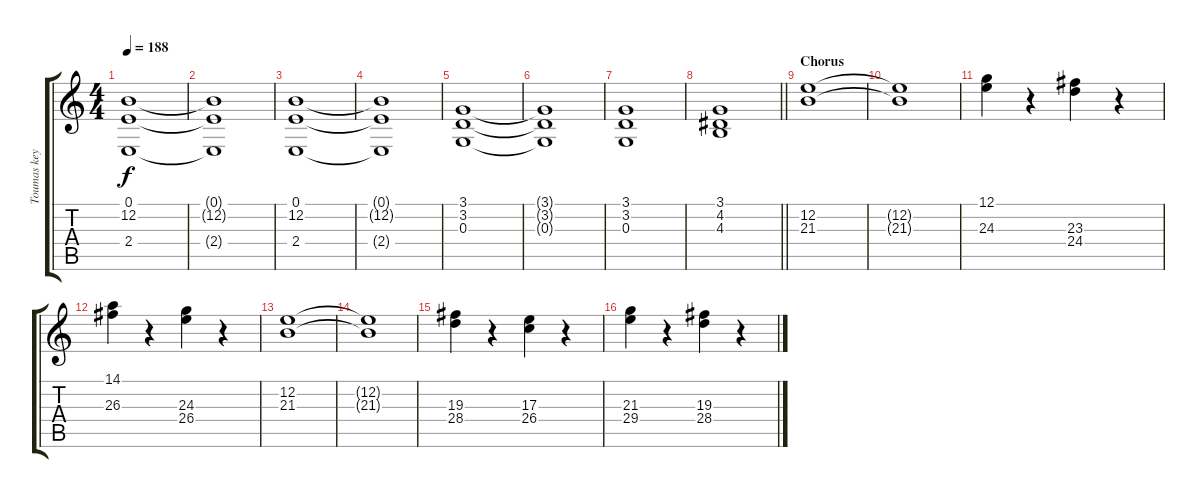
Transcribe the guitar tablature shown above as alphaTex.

\track ("Toumas keyboard (strings)" "Toumas key") {solo instrument stringensemble1}
\staff {score tabs}
\tuning (E4 B3 G3 D3 A2 E2) {hide}
\ts (4 4)
\tempo 188
\clef g2
\ks c
(0.1 12.2 2.4).1{dy f} |
(0.1{t} 12.2{t} 2.4{t}).1 |
(0.1 12.2 2.4).1 |
(0.1{t} 12.2{t} 2.4{t}).1 |
(3.1 3.2 0.3).1 |
(3.1{t} 3.2{t} 0.3{t}).1 |
(3.1 3.2 0.3).1 |
\barLineRight lightlight
(3.1 4.2 4.3).1 |
\section ("" "Chorus")
(12.2 21.3).1 |
(12.2{t} 21.3{t}).1 |
(12.1 24.3).4 r.4 (23.3 24.4).4 r.4 |
(14.1 26.3).4 r.4 (24.3 26.4).4 r.4 |
(12.2 21.3).1 |
(12.2{t} 21.3{t}).1 |
(19.3 28.4).4 r.4 (17.3 26.4).4 r.4 |
(21.3 29.4).4 r.4 (19.3 28.4).4 r.4
